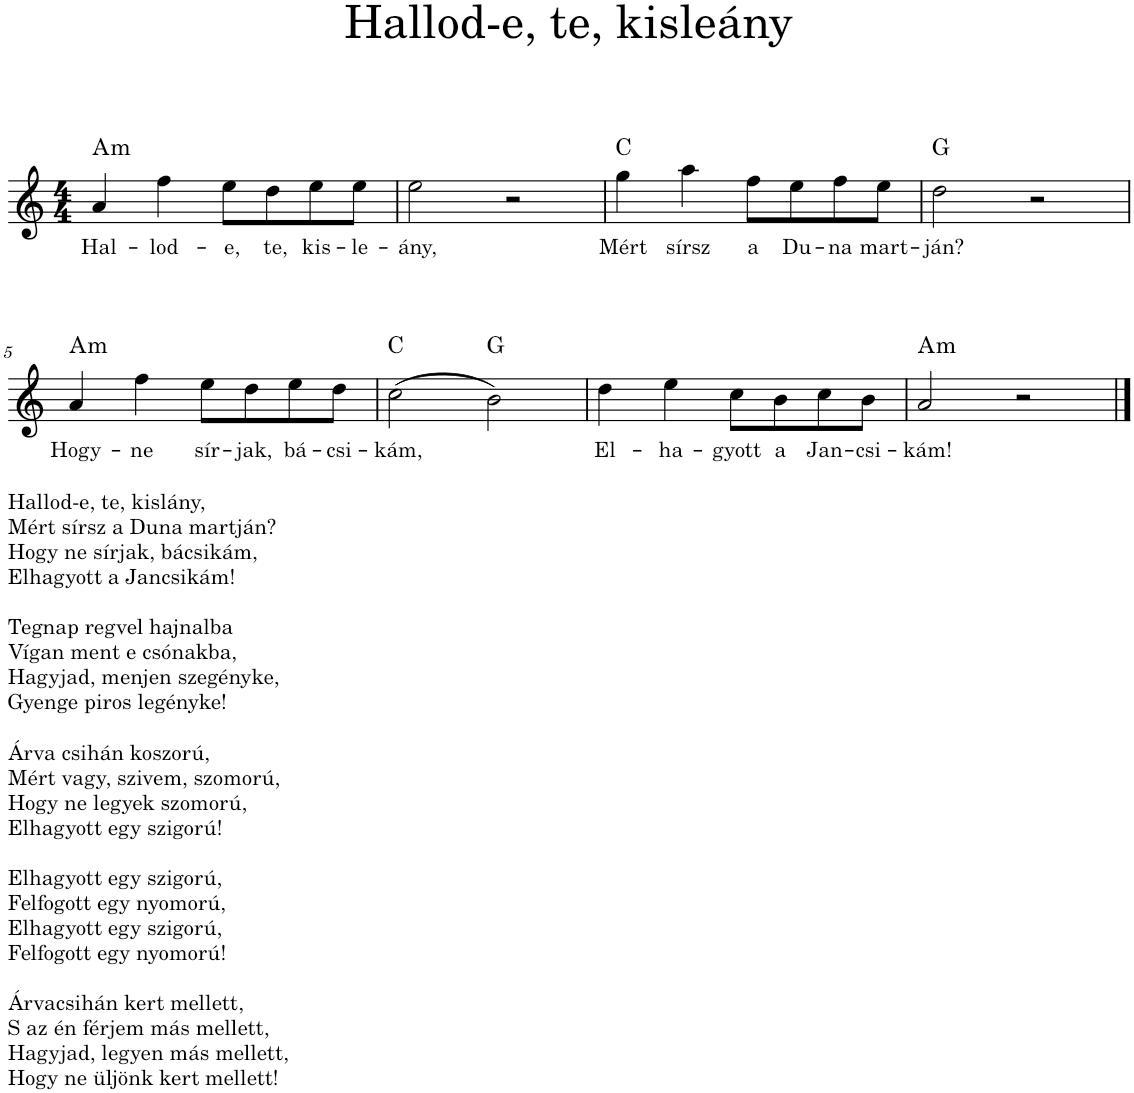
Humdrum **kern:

**kern	**text	**harte
*part1	*part1	*part1
*staff1	*staff1	*
*I"Piano	*	*
*I'Pno.	*	*
*clefG2	*	*
*k[]	*	*
*M4/4	*	*
=1	=1	=1
!	!LO:LY:b	!LO:H:kt=m
4a/	Hal-	A:min
!	!LO:LY:b	!
4ff\	-lod-	.
!	!LO:LY:b	!
8ee\L	-e,	.
!	!LO:LY:b	!
8dd\	te,	.
!	!LO:LY:b	!
8ee\	kis-	.
!	!LO:LY:b	!
8ee\J	-le-	.
=2	=2	=2
!	!LO:LY:b	!
2ee\	-ány,	.
2r	.	.
=3	=3	=3
!	!LO:LY:b	!
4gg\	Mért	C:maj
!	!LO:LY:b	!
4aa\	sírsz	.
!	!LO:LY:b	!
8ff\L	a	.
!	!LO:LY:b	!
8ee\	Du-	.
!	!LO:LY:b	!
8ff\	-na	.
!	!LO:LY:b	!
8ee\J	mart-	.
=4	=4	=4
!	!LO:LY:b	!
2dd\	-ján?	G:maj
2r	.	.
!!LO:LB:g=z
=5	=5	=5
!LO:TX:b:t=Hallod-e, te, kislány,	!	!
!LO:TX:b:t=Mért sírsz a Duna martján?	!	!
!LO:TX:b:t=Hogy ne sírjak, bácsikám,	!	!
!LO:TX:b:t=Elhagyott a Jancsikám!	!	!
!LO:TX:b:t=Tegnap regvel hajnalba	!	!
!LO:TX:b:t=Vígan ment e csónakba,	!	!
!LO:TX:b:t=Hagyjad, menjen szegényke,	!	!
!LO:TX:b:t=Gyenge piros legényke!	!	!
!LO:TX:b:t=Árva csihán koszorú,	!	!
!LO:TX:b:t=Mért vagy, szivem, szomorú,	!	!
!LO:TX:b:t=Hogy ne legyek szomorú,	!	!
!LO:TX:b:t=Elhagyott egy szigorú!	!	!
!LO:TX:b:t=Elhagyott egy szigorú,	!	!
!LO:TX:b:t=Felfogott egy nyomorú,	!	!
!LO:TX:b:t=Elhagyott egy szigorú,	!	!
!LO:TX:b:t=Felfogott egy nyomorú!	!	!
!LO:TX:b:t=Árvacsihán kert mellett,	!	!
!LO:TX:b:t=S az én férjem más mellett,	!	!
!LO:TX:b:t=Hagyjad, legyen más mellett,	!	!
!LO:TX:b:t=Hogy ne üljönk kert mellett!	!	!
!	!LO:LY:b	!LO:H:kt=m
4a/	Hogy-	A:min
!	!LO:LY:b	!
4ff\	-ne	.
!	!LO:LY:b	!
8ee\L	sír-	.
!	!LO:LY:b	!
8dd\	-jak,	.
!	!LO:LY:b	!
8ee\	bá-	.
!	!LO:LY:b	!
8dd\J	-csi-	.
=6	=6	=6
!	!LO:LY:b	!
(2cc\	-kám,	C:maj
2b\)	.	G:maj
=7	=7	=7
!	!LO:LY:b	!
4dd\	El-	.
!	!LO:LY:b	!
4ee\	-ha-	.
!	!LO:LY:b	!
8cc\L	-gyott	.
!	!LO:LY:b	!
8b\	a	.
!	!LO:LY:b	!
8cc\	Jan-	.
!	!LO:LY:b	!
8b\J	-csi-	.
=8	=8	=8
!	!LO:LY:b	!LO:H:kt=m
2a/	-kám!	A:min
2r	.	.
==	==	==
*-	*-	*-
